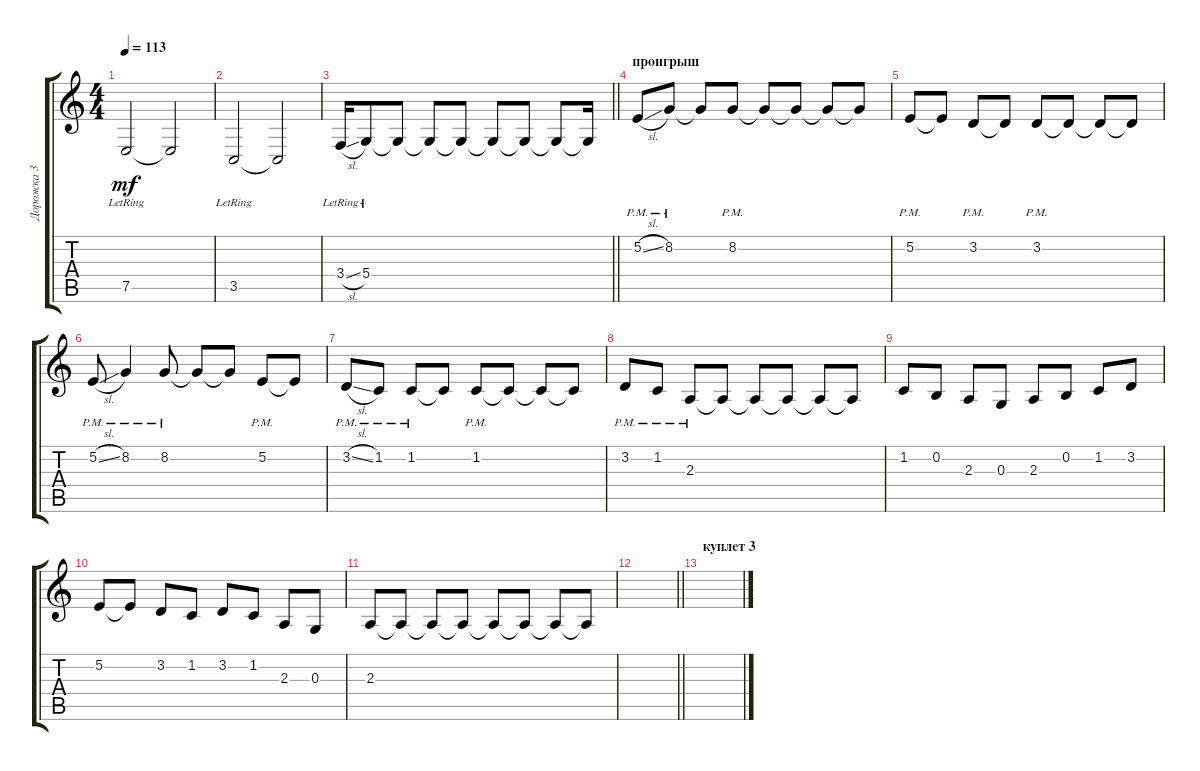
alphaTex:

\track ("Дорожка 3" "Дорожка 3") {instrument violin}
\staff {score tabs}
\tuning (E4 B3 G3 D3 A2 E2) {hide}
\ts (4 4)
\tempo 113
\clef g2
\ks c
7.5{lr}.2{dy mf} 7.5{t}.2 |
3.5{lr}.2 3.5{t}.2 |
\barLineRight lightlight
3.4{sl lr}.16 5.4{lr}.8 5.4{t}.8 5.4{t}.8 5.4{t}.8 5.4{t}.8{volume 14} 5.4{t}.8{volume 12} 5.4{t}.8{volume 9} 5.4{t}.16{volume 7} |
\section ("" "проигрыш")
5.2{sl pm}.8{volume 16} 8.2{pm}.8 8.2{t}.8 8.2{pm}.8 8.2{t}.8 8.2{t}.8 8.2{t}.8 8.2{t}.8 |
5.2{pm}.8 5.2{t}.8 3.2{pm}.8 3.2{t}.8 3.2{pm}.8 3.2{t}.8 3.2{t}.8 3.2{t}.8 |
5.2{sl pm}.8 8.2{pm}.4 8.2{pm}.8 8.2{t}.8 8.2{t}.8 5.2{pm}.8 5.2{t}.8 |
3.2{sl pm}.8 1.2{pm}.8 1.2{pm}.8 1.2{t}.8 1.2{pm}.8 1.2{t}.8 1.2{t}.8 1.2{t}.8 |
3.2{pm}.8 1.2{pm}.8 2.3{pm}.8 2.3{t}.8 2.3{t}.8 2.3{t}.8 2.3{t}.8 2.3{t}.8 |
1.2.8 0.2.8 2.3.8 0.3.8 2.3.8 0.2.8 1.2.8 3.2.8 |
5.2.8 5.2{t}.8 3.2.8 1.2.8 3.2.8 1.2.8 2.3.8 0.3.8 |
2.3.8 2.3{t}.8{volume 14} 2.3{t}.8{volume 13} 2.3{t}.8{volume 12} 2.3{t}.8{volume 11} 2.3{t}.8{volume 10} 2.3{t}.8{volume 9} 2.3{t}.8 |
\barLineRight lightlight
|
\section ("" "куплет 3")
